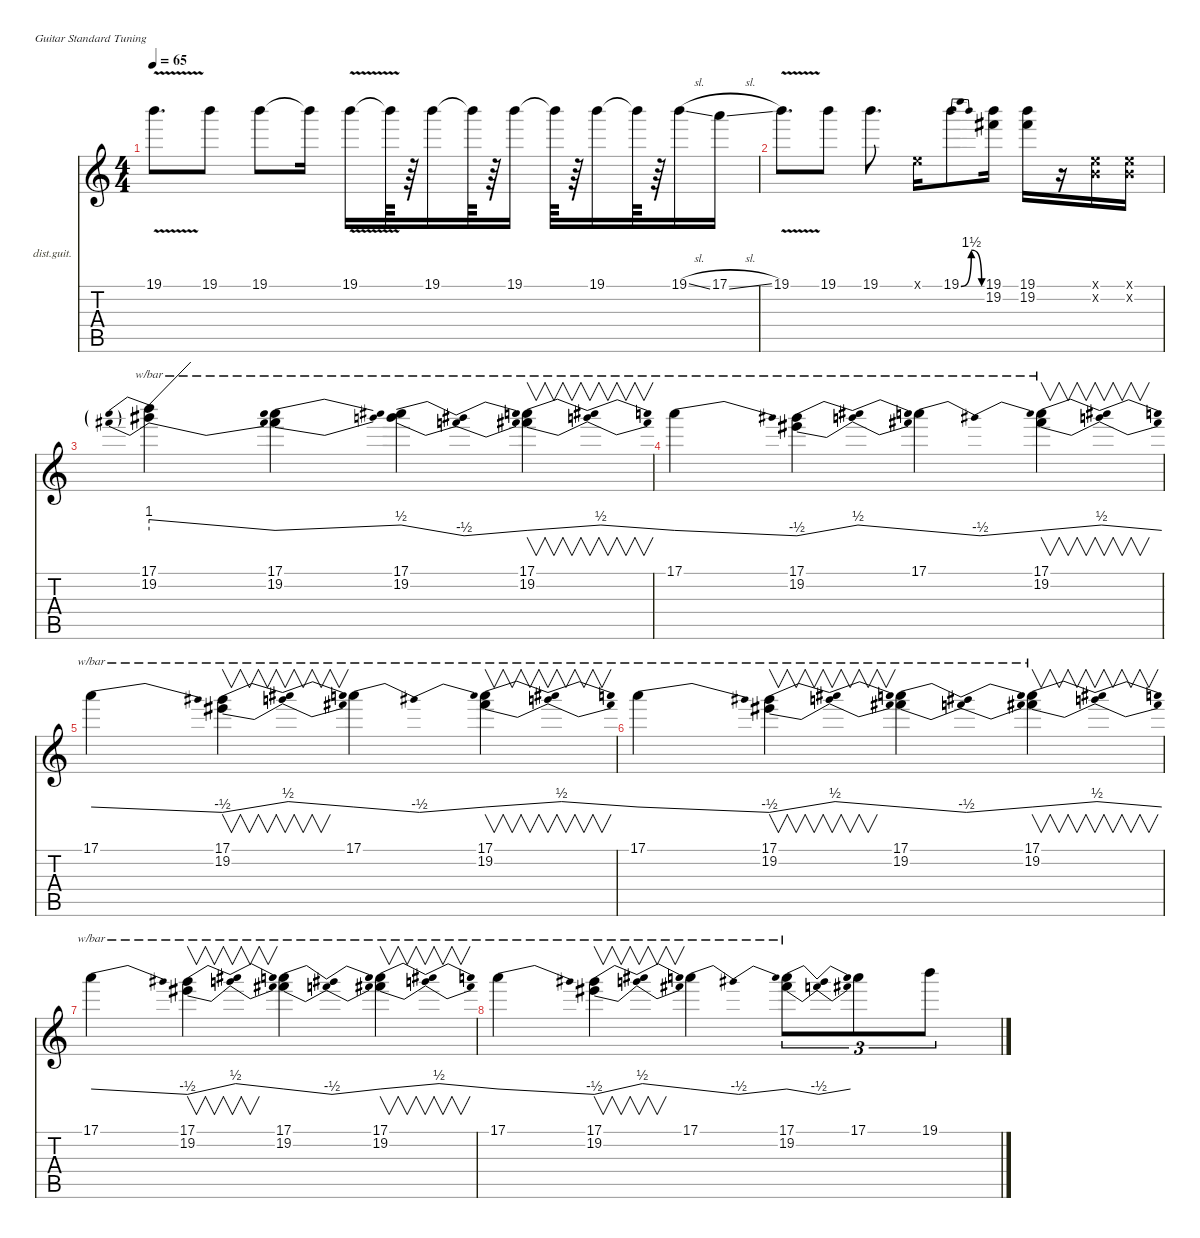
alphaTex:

\defaultSystemsLayout 4
\hideDynamics
\bracketExtendMode nobrackets
\firstSystemTrackNameOrientation horizontal
\otherSystemsTrackNameOrientation horizontal
\track ("Lead Guitar" "dist.guit.") {instrument distortionguitar}
\staff {score tabs}
\tuning (E4 B3 G3 D3 A2 E2)
\ts (4 4)
\tempo 65
\clef g2
\ks c
19.1{v}.8{d dy f beam Down} 19.1.8{beam Down} 19.1.8{beam Down} 19.1{t}.16{beam Down} 19.1{v}.16{beam Down} 19.1{v t}.64{beam Down} r.64{beam Down} 19.1.16{beam Down} 19.1{t}.64{beam Down} r.64{beam Down} 19.1.16{beam Down} 19.1{t}.64{beam Down} r.64{beam Down} 19.1.16{beam Down} 19.1{t}.64{beam Down} r.64{beam Down} 19.1{sl}.16{beam Down} 17.1{sl}.16{beam Down} |
19.1{v}.8{d beam Down} 19.1.8{beam Down} 19.1.8{d beam Down} 0.1{x}.16{beam Down} 19.1{be (bendrelease 0 0 15 6 34.9999992 6 60 0)}.8{beam Down} (19.1 19.2{acc #}).16{beam Down} (19.1 19.2{acc #}).16{beam Down} r.16{beam Down} (0.1{x} 0.2{x}).16{beam Down} (0.1{x} 0.2{x}).16{beam Down} |
(17.1 19.2).4{tbe (predivedive default 0 4 30 0) beam Down} (17.1 19.2{acc #}).4{tbe (dive default 0 0 44.4 2) beam Down} (17.1 19.2).4{tbe (dip default 0 2 24.599999999999998 -2 30 -2 60 0) beam Down} (17.1 19.2{acc #}).4{v tbe (dip default 0 0 30 2 30.599999999999998 2 60 0) beam Down} |
17.1.4{tbe (dive default 0 0 45.6 -2) beam Down} (17.1 19.2{acc #}).4{tbe (dip default 0 -2 29.4 2 30 2 60 0) beam Down} 17.1.4{tbe (dip default 0 0 14.399999999999999 -2 15 -2 30 0) beam Down} (17.1 19.2{acc #}).4{v tbe (dip default 0 0 30 2 30.599999999999998 2 60 0) beam Down} |
17.1.4{tbe (dive default 0 0 45.6 -2) beam Down} (17.1 19.2{acc #}).4{v tbe (dip default 0 -2 29.4 2 30 2 60 0) beam Down} 17.1.4{tbe (dip default 0 0 14.399999999999999 -2 15 -2 30 0) beam Down} (17.1 19.2{acc #}).4{v tbe (dip default 0 0 30 2 30.599999999999998 2 60 0) beam Down} |
\scale
1.06646 17.1.4{tbe (dive default 0 0 45.6 -2) beam Down} (17.1 19.2{acc #}).4{v tbe (dip default 0 -2 29.4 2 30 2 60 0) beam Down} (17.1 19.2{acc #}).4{tbe (dip default 0 0 14.399999999999999 -2 15 -2 30 0) beam Down} (17.1 19.2{acc #}).4{v tbe (dip default 0 0 30 2 30.599999999999998 2 60 0) beam Down} |
\scale
0.901466 17.1.4{tbe (dive default 0 0 45.6 -2) beam Down} (17.1 19.2{acc #}).4{v tbe (dip default 0 -2 29.4 2 30 2 60 0) beam Down} (17.1 19.2{acc #}).4{tbe (dip default 0 0 14.399999999999999 -2 15 -2 30 0) beam Down} (17.1 19.2{acc #}).4{v tbe (dip default 0 0 30 2 30.599999999999998 2 60 0) beam Down} |
\scale
1.03207 17.1.4{tbe (dive default 0 0 24 -2) beam Down} (17.1 19.2{acc #}).4{v tbe (dip default 0 -2 30 2 60 0) beam Down} 17.1.4{tbe (dip default 0 0 13.799999999999999 -2 15.6 -2 30 0) beam Down} (17.1 19.2{acc #}).8{tu (3 2) tbe (dip default 0 0 15 -2 16.2 -2 30 0) beam Down} 17.1.8{tu (3 2) beam Down} 19.1.8{tu (3 2) beam Down}
